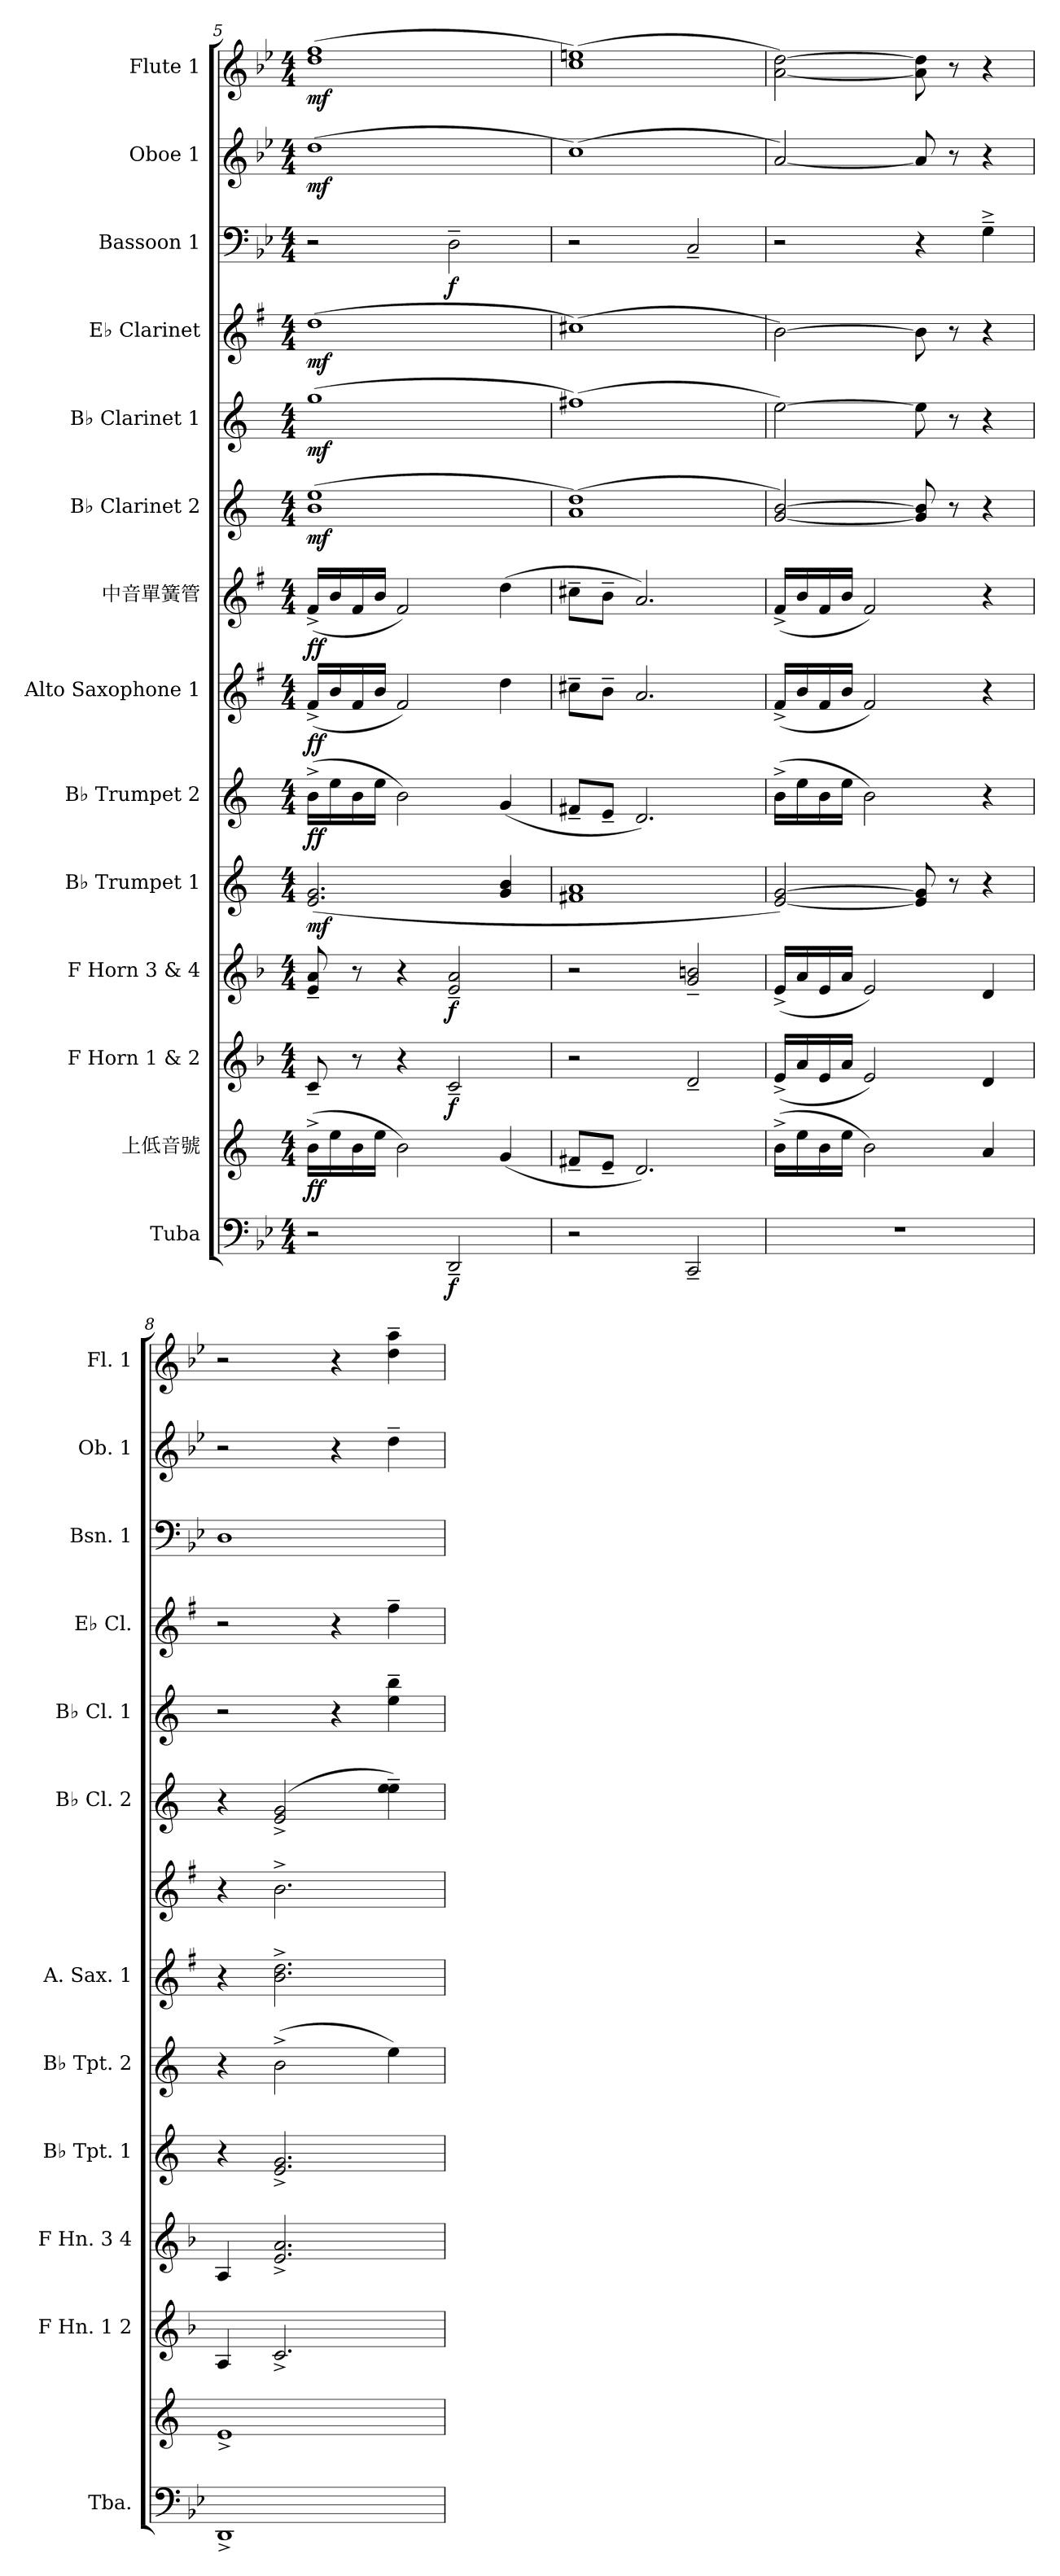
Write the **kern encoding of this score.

**kern	**dynam	**kern	**dynam	**kern	**dynam	**kern	**dynam	**kern	**dynam	**kern	**dynam	**kern	**dynam	**kern	**dynam	**kern	**dynam	**kern	**dynam	**kern	**dynam	**kern	**dynam	**kern	**dynam	**kern	**dynam
*part14	*part14	*part13	*part13	*part12	*part12	*part11	*part11	*part10	*part10	*part9	*part9	*part8	*part8	*part7	*part7	*part6	*part6	*part5	*part5	*part4	*part4	*part3	*part3	*part2	*part2	*part1	*part1
*staff14	*staff14	*staff13	*staff13	*staff12	*staff12	*staff11	*staff11	*staff10	*staff10	*staff9	*staff9	*staff8	*staff8	*staff7	*staff7	*staff6	*staff6	*staff5	*staff5	*staff4	*staff4	*staff3	*staff3	*staff2	*staff2	*staff1	*staff1
*I"Tuba	*	*I"上低音號	*	*I"F Horn 1 &amp; 2	*	*I"F Horn 3 &amp; 4	*	*I"B♭ Trumpet 1	*	*I"B♭ Trumpet 2	*	*I"Alto Saxophone 1	*	*I"中音單簧管	*	*I"B♭ Clarinet 2	*	*I"B♭ Clarinet 1	*	*I"E♭ Clarinet	*	*I"Bassoon 1	*	*I"Oboe 1	*	*I"Flute 1	*
*I'Tba.	*	*	*	*I'F Hn. 1 2	*	*I'F Hn. 3 4	*	*I'B♭ Tpt. 1	*	*I'B♭ Tpt. 2	*	*I'A. Sax. 1	*	*	*	*I'B♭ Cl. 2	*	*I'B♭ Cl. 1	*	*I'E♭ Cl.	*	*I'Bsn. 1	*	*I'Ob. 1	*	*I'Fl. 1	*
*clefF4	*	*clefG2	*	*clefG2	*	*clefG2	*	*clefG2	*	*clefG2	*	*clefG2	*	*clefG2	*	*clefG2	*	*clefG2	*	*clefG2	*	*clefF4	*	*clefG2	*	*clefG2	*
*	*	*ITrd4c7	*	*ITrd4c7	*	*ITrd4c7	*	*ITrd1c2	*	*ITrd1c2	*	*ITrd5c9	*	*ITrd1c2	*	*ITrd1c2	*	*ITrd1c2	*	*ITrd1c2	*	*	*	*	*	*	*
*k[b-e-]	*	*k[b-]	*	*k[b-e-]	*	*k[b-e-]	*	*k[b-e-]	*	*k[b-e-]	*	*k[b-e-]	*	*k[b-]	*	*k[b-e-]	*	*k[b-e-]	*	*k[b-]	*	*k[b-e-]	*	*k[b-e-]	*	*k[b-e-]	*
*M4/4	*	*M4/4	*	*M4/4	*	*M4/4	*	*M4/4	*	*M4/4	*	*M4/4	*	*M4/4	*	*M4/4	*	*M4/4	*	*M4/4	*	*M4/4	*	*M4/4	*	*M4/4	*
=5	=5	=5	=5	=5	=5	=5	=5	=5	=5	=5	=5	=5	=5	=5	=5	=5	=5	=5	=5	=5	=5	=5	=5	=5	=5	=5	=5
!	!	!	!LO:DY:b	!	!	!	!	!	!LO:DY:b	!	!LO:DY:b	!	!LO:DY:b	!	!LO:DY:b	!	!LO:DY:b	!	!LO:DY:b	!	!LO:DY:b	!	!	!	!LO:DY:b	!	!LO:DY:b
2r	.	(>16e^\LL	ff	8F~/	.	8A/~ 8d/~	.	(>2.d/ 2.f/	mf	(>16a^\LL	ff	(<16A^/LL	ff	(<16e^/LL	ff	(>1a 1dd	mf	(>1ff	mf	(>1cc	mf	2r	.	(>1dd	mf	(>1dd 1ff	mf
.	.	16a\	.	.	.	.	.	.	.	16dd\	.	16d/	.	16a/	.	.	.	.	.	.	.	.	.	.	.	.	.
.	.	16e\	.	8r	.	8r	.	.	.	16a\	.	16A/	.	16e/	.	.	.	.	.	.	.	.	.	.	.	.	.
.	.	16a\JJ	.	.	.	.	.	.	.	16dd\JJ	.	16d/JJ	.	16a/JJ	.	.	.	.	.	.	.	.	.	.	.	.	.
.	.	2e\)	.	4r	.	4r	.	.	.	2a\)	.	2A/)	.	2e/)	.	.	.	.	.	.	.	.	.	.	.	.	.
!	!LO:DY:b	!	!	!	!LO:DY:b	!	!LO:DY:b	!	!	!	!	!	!	!	!	!	!	!	!	!	!	!	!LO:DY:b	!	!	!	!
2DD~/	f	.	.	2F~/	f	2A/~ 2d/~	f	.	.	.	.	.	.	.	.	.	.	.	.	.	.	2D~\	f	.	.	.	.
.	.	(<4c/	.	.	.	.	.	4f/ 4a/	.	(<4f/	.	4f\	.	(>4cc\	.	.	.	.	.	.	.	.	.	.	.	.	.
=6	=6	=6	=6	=6	=6	=6	=6	=6	=6	=6	=6	=6	=6	=6	=6	=6	=6	=6	=6	=6	=6	=6	=6	=6	=6	=6	=6
2r	.	8Bn~/L	.	2r	.	2r	.	1en 1g	.	8en~/L	.	8en~\L	.	8bn~\L	.	(>1g 1cc)	.	(>1een)	.	(>1bn)	.	2r	.	(>1cc)	.	(>1cc 1een)	.
.	.	8A~/J	.	.	.	.	.	.	.	8d~/J	.	8d~\J	.	8a~\J	.	.	.	.	.	.	.	.	.	.	.	.	.
.	.	2.G/)	.	.	.	.	.	.	.	2.c/)	.	2.c/	.	2.g/)	.	.	.	.	.	.	.	.	.	.	.	.	.
2CC~/	.	.	.	2G~/	.	2c/~ 2en/~	.	.	.	.	.	.	.	.	.	.	.	.	.	.	.	2C~/	.	.	.	.	.
=7	=7	=7	=7	=7	=7	=7	=7	=7	=7	=7	=7	=7	=7	=7	=7	=7	=7	=7	=7	=7	=7	=7	=7	=7	=7	=7	=7
1r	.	(>16e^\LL	.	(<16A^/LL	.	(<16A^/LL	.	[2d/ [2f/)	.	(>16a^\LL	.	(<16A^/LL	.	(<16e^/LL	.	[2f/ [2a/)	.	[2dd\)	.	[2a\)	.	2r	.	[2a/)	.	[2a\ [2dd\)	.
.	.	16a\	.	16d/	.	16d/	.	.	.	16dd\	.	16d/	.	16a/	.	.	.	.	.	.	.	.	.	.	.	.	.
.	.	16e\	.	16A/	.	16A/	.	.	.	16a\	.	16A/	.	16e/	.	.	.	.	.	.	.	.	.	.	.	.	.
.	.	16a\JJ	.	16d/JJ	.	16d/JJ	.	.	.	16dd\JJ	.	16d/JJ	.	16a/JJ	.	.	.	.	.	.	.	.	.	.	.	.	.
.	.	2e\)	.	2A/)	.	2A/)	.	.	.	2a\)	.	2A/)	.	2e/)	.	.	.	.	.	.	.	.	.	.	.	.	.
.	.	.	.	.	.	.	.	8d/] 8f/]	.	.	.	.	.	.	.	8f/] 8a/]	.	8dd\]	.	8a\]	.	4r	.	8a/]	.	8a\] 8dd\]	.
.	.	.	.	.	.	.	.	8r	.	.	.	.	.	.	.	8r	.	8r	.	8r	.	.	.	8r	.	8r	.
.	.	4d/	.	4G/	.	4G/	.	4r	.	4r	.	4r	.	4r	.	4r	.	4r	.	4r	.	4G~^\	.	4r	.	4r	.
=8	=8	=8	=8	=8	=8	=8	=8	=8	=8	=8	=8	=8	=8	=8	=8	=8	=8	=8	=8	=8	=8	=8	=8	=8	=8	=8	=8
1DD^	.	1A^	.	4D/	.	4D/	.	4r	.	4r	.	4r	.	4r	.	4r	.	2r	.	2r	.	1D	.	2r	.	2r	.
.	.	.	.	2.F^/	.	2.A/^ 2.d/^	.	2.d/^ 2.f/^	.	(>2a^\	.	2.d\^ 2.f\^	.	2.a^\	.	(>2d/^ 2f/^	.	.	.	.	.	.	.	.	.	.	.
.	.	.	.	.	.	.	.	.	.	.	.	.	.	.	.	.	.	4r	.	4r	.	.	.	4r	.	4r	.
.	.	.	.	.	.	.	.	.	.	4dd\)	.	.	.	.	.	4dd\~ 4dd\~)	.	4dd\~ 4aa\~	.	4ee~\	.	.	.	4dd~\	.	4dd\~ 4aa\~	.
=	=	=	=	=	=	=	=	=	=	=	=	=	=	=	=	=	=	=	=	=	=	=	=	=	=	=	=
*-	*-	*-	*-	*-	*-	*-	*-	*-	*-	*-	*-	*-	*-	*-	*-	*-	*-	*-	*-	*-	*-	*-	*-	*-	*-	*-	*-
